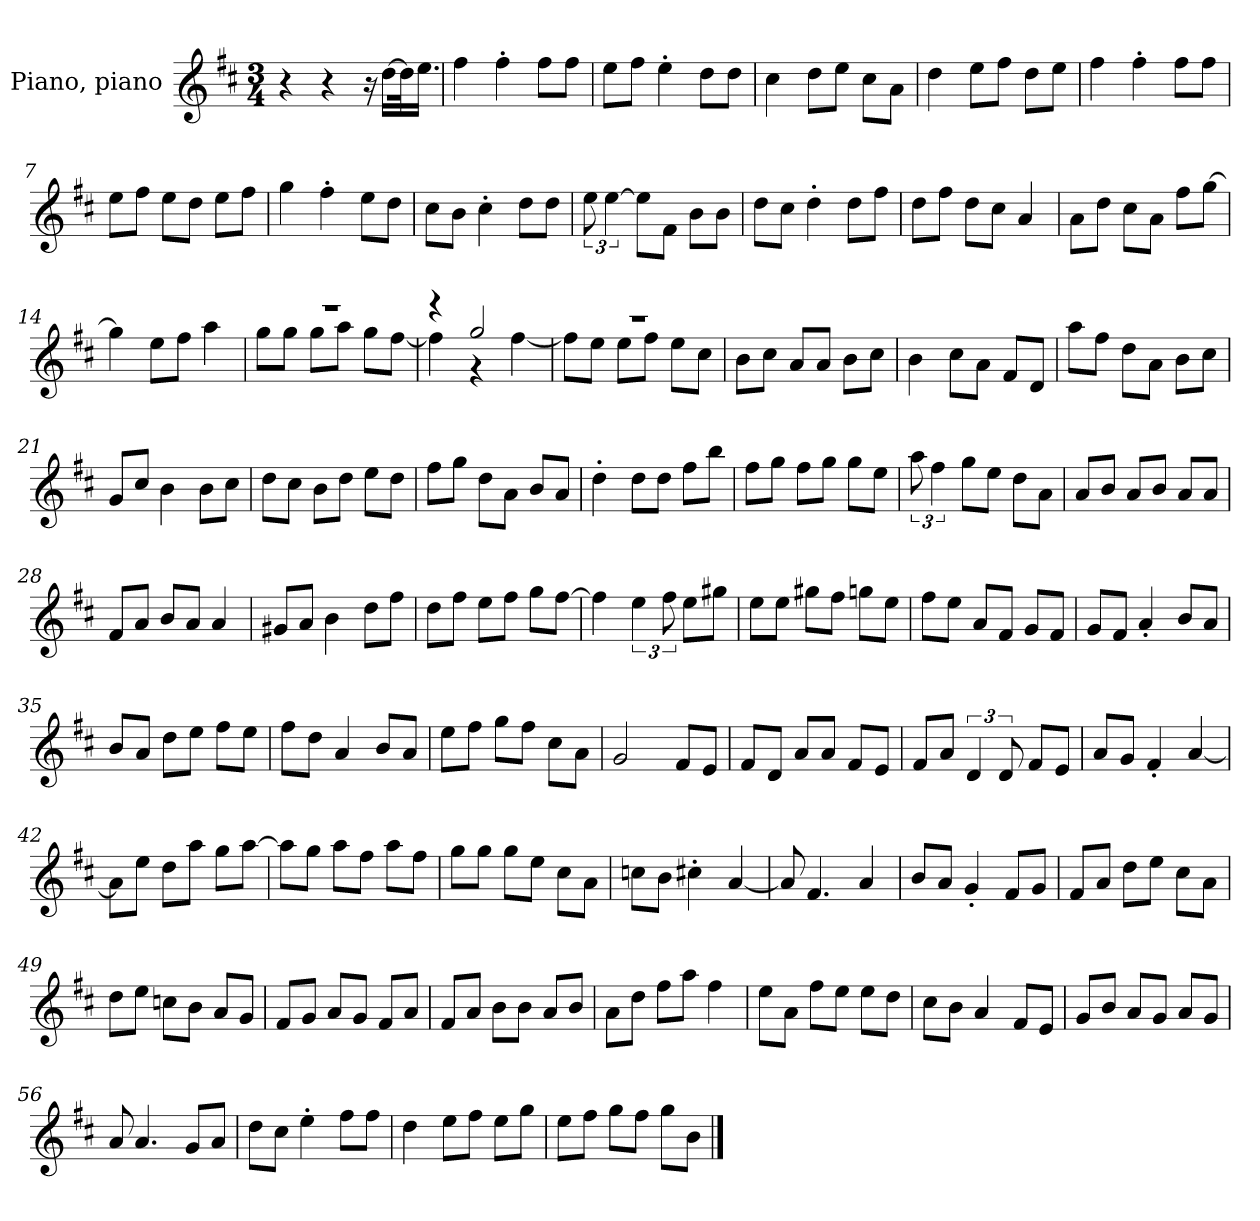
**kern
*part1
*staff1
*I"Piano, piano
*clefG2
*k[f#c#]
*M3/4
*MM69
=1
4r
4r
16r
[16dd\LL
32dd\K]
16.ee\JJ
=2
4ff#\
4ff#'\
8ff#\L
8ff#\J
=3
8ee\L
8ff#\J
4ee'\
8dd\L
8dd\J
=4
4cc#\
8dd\L
8ee\J
8cc#\L
8a\J
=5
4dd\
8ee\L
8ff#\J
8dd\L
8ee\J
=6
4ff#\
4ff#'\
8ff#\L
8ff#\J
=7
8ee\L
8ff#\J
8ee\L
8dd\J
8ee\L
8ff#\J
!!LO:LB:g=z
=8
4gg\
4ff#'\
8ee\L
8dd\J
=9
8cc#\L
8b\J
4cc#'\
8dd\L
8dd\J
=10
12ee\
[6ee\
8ee\L]
8f#\J
8b\L
8b\J
=11
8dd\L
8cc#\J
4dd'\
8dd\L
8ff#\J
=12
8dd\L
8ff#\J
8dd\L
8cc#\J
4a/
=13
8a\L
8dd\J
8cc#\L
8a\J
8ff#\L
[8gg\J
=14
4gg\]
8ee\L
8ff#\J
4aa\
!!LO:LB:g=z
=15
*^
2.r	8gg\L
.	8gg\J
.	8gg\L
.	8aa\J
.	8gg\L
.	[8ff#\J
=16	=16
4r	4ff#\]
2gg/	4r
.	[4ff#\
=17	=17
2.r	8ff#\L]
.	8ee\J
.	8ee\L
.	8ff#\J
.	8ee\L
.	8cc#\J
*v	*v
=18
8b\L
8cc#\J
8a/L
8a/J
8b\L
8cc#\J
=19
4b\
8cc#\L
8a\J
8f#/L
8d/J
=20
8aa\L
8ff#\J
8dd\L
8a\J
8b\L
8cc#\J
=21
8g/L
8cc#/J
4b\
8b\L
8cc#\J
!!LO:LB:g=z
=22
8dd\L
8cc#\J
8b\L
8dd\J
8ee\L
8dd\J
=23
8ff#\L
8gg\J
8dd\L
8a\J
8b/L
8a/J
=24
4dd'\
8dd\L
8dd\J
8ff#\L
8bb\J
=25
8ff#\L
8gg\J
8ff#\L
8gg\J
8gg\L
8ee\J
=26
12aa\
6ff#\
8gg\L
8ee\J
8dd\L
8a\J
=27
8a/L
8b/J
8a/L
8b/J
8a/L
8a/J
=28
8f#/L
8a/J
8b/L
8a/J
4a/
!!LO:LB:g=z
=29
8g#X/L
8a/J
4b\
8dd\L
8ff#\J
=30
8dd\L
8ff#\J
8ee\L
8ff#\J
8gg\L
[8ff#\J
=31
4ff#\]
6ee\
12ff#\
8ee\L
8gg#X\J
=32
8ee\L
8ee\J
8gg#X\L
8ff#\J
8ggn\L
8ee\J
=33
8ff#\L
8ee\J
8a/L
8f#/J
8g/L
8f#/J
=34
8g/L
8f#/J
4a'/
8b/L
8a/J
=35
8b/L
8a/J
8dd\L
8ee\J
8ff#\L
8ee\J
!!LO:LB:g=z
=36
8ff#\L
8dd\J
4a/
8b/L
8a/J
=37
8ee\L
8ff#\J
8gg\L
8ff#\J
8cc#\L
8a\J
=38
2g/
8f#/L
8e/J
=39
8f#/L
8d/J
8a/L
8a/J
8f#/L
8e/J
=40
8f#/L
8a/J
6d/
12d/
8f#/L
8e/J
=41
8a/L
8g/J
4f#'/
[4a/
=42
8a\L]
8ee\J
8dd\L
8aa\J
8gg\L
[8aa\J
!!LO:LB:g=z
=43
8aa\L]
8gg\J
8aa\L
8ff#\J
8aa\L
8ff#\J
=44
8gg\L
8gg\J
8gg\L
8ee\J
8cc#\L
8a\J
=45
8ccn\L
8b\J
4cc#X'\
[4a/
=46
8a/]
4.f#/
4a/
=47
8b/L
8a/J
4g'/
8f#/L
8g/J
=48
8f#/L
8a/J
8dd\L
8ee\J
8cc#\L
8a\J
=49
8dd\L
8ee\J
8ccn\L
8b\J
8a/L
8g/J
!!LO:LB:g=z
=50
8f#/L
8g/J
8a/L
8g/J
8f#/L
8a/J
=51
8f#/L
8a/J
8b\L
8b\J
8a/L
8b/J
=52
8a\L
8dd\J
8ff#\L
8aa\J
4ff#\
=53
8ee\L
8a\J
8ff#\L
8ee\J
8ee\L
8dd\J
=54
8cc#\L
8b\J
4a/
8f#/L
8e/J
=55
8g/L
8b/J
8a/L
8g/J
8a/L
8g/J
=56
8a/
4.a/
8g/L
8a/J
!!LO:LB:g=z
=57
8dd\L
8cc#\J
4ee'\
8ff#\L
8ff#\J
=58
4dd\
8ee\L
8ff#\J
8ee\L
8gg\J
=59
8ee\L
8ff#\J
8gg\L
8ff#\J
8gg\L
8b\J
==
*-
